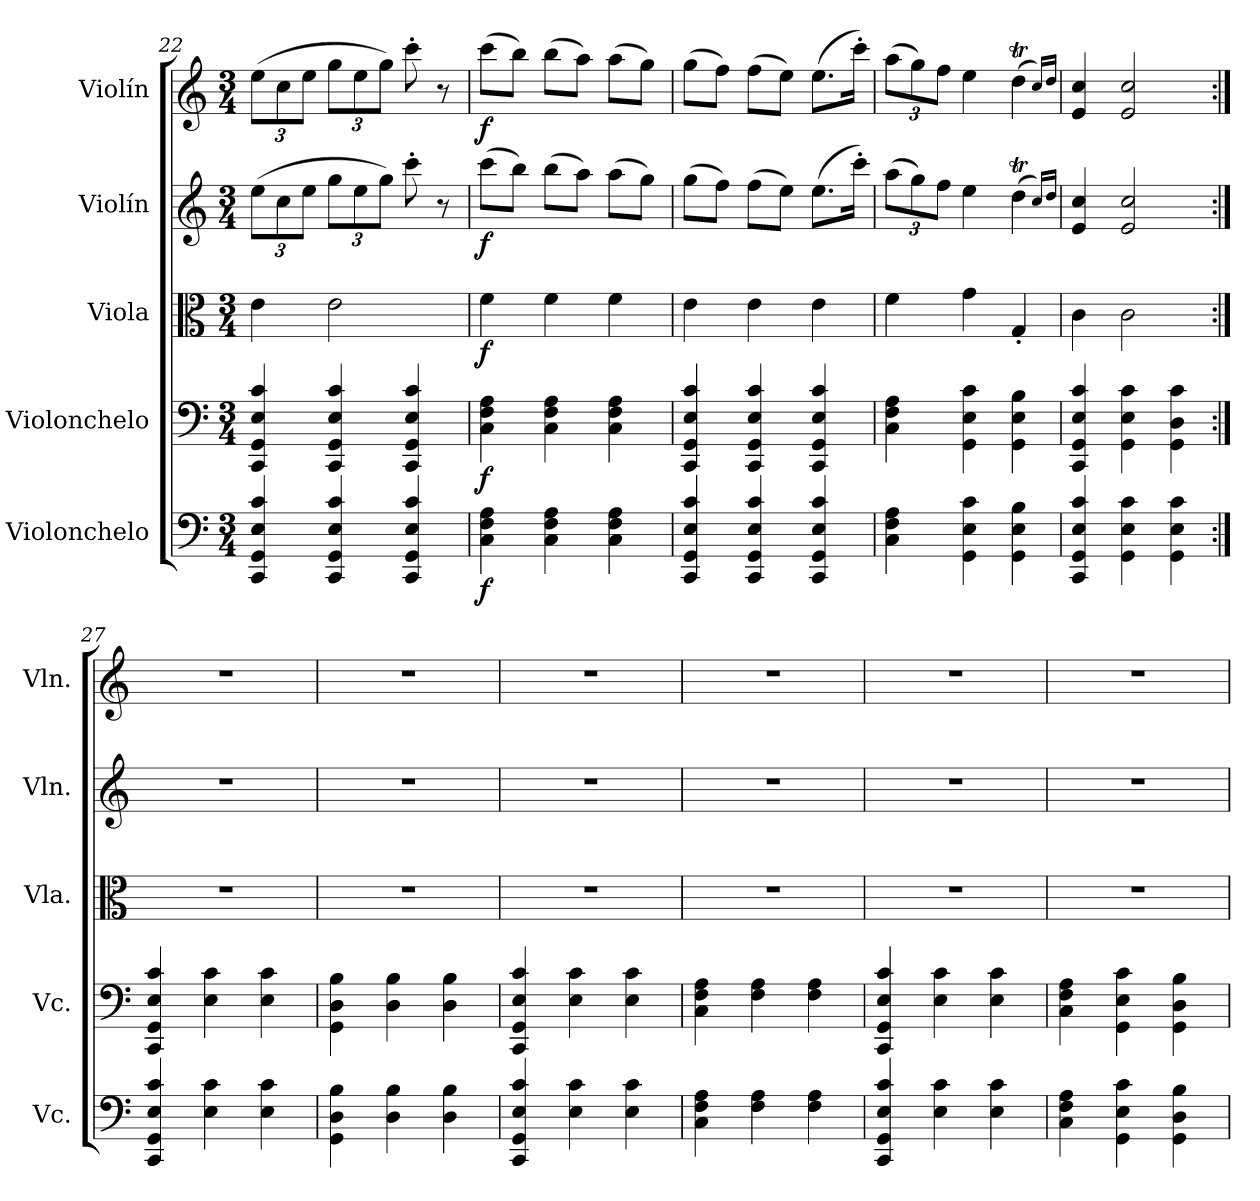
**kern	**dynam	**kern	**dynam	**kern	**dynam	**kern	**dynam	**kern	**dynam
*part5	*part5	*part4	*part4	*part3	*part3	*part2	*part2	*part1	*part1
*staff5	*staff5	*staff4	*staff4	*staff3	*staff3	*staff2	*staff2	*staff1	*staff1
*I"Violonchelo	*	*I"Violonchelo	*	*I"Viola	*	*I"Violín	*	*I"Violín	*
*I'Vc.	*	*I'Vc.	*	*I'Vla.	*	*I'Vln.	*	*I'Vln.	*
*clefF4	*	*clefF4	*	*clefC3	*	*clefG2	*	*clefG2	*
*k[]	*	*k[]	*	*k[]	*	*k[]	*	*k[]	*
*M3/4	*	*M3/4	*	*M3/4	*	*M3/4	*	*M3/4	*
*	*	*	*	*	*	*Xbrackettup	*	*Xbrackettup	*
=22	=22	=22	=22	=22	=22	=22	=22	=22	=22
4CC/ 4GG/ 4E/ 4c/	.	4CC/ 4GG/ 4E/ 4c/	.	4e\	.	(12ee\L	.	(12ee\L	.
.	.	.	.	.	.	12cc\	.	12cc\	.
.	.	.	.	.	.	12ee\J	.	12ee\J	.
4CC/ 4GG/ 4E/ 4c/	.	4CC/ 4GG/ 4E/ 4c/	.	2e\	.	12gg\L	.	12gg\L	.
.	.	.	.	.	.	12ee\	.	12ee\	.
.	.	.	.	.	.	12gg\J)	.	12gg\J)	.
4CC/ 4GG/ 4E/ 4c/	.	4CC/ 4GG/ 4E/ 4c/	.	.	.	8ccc'\	.	8ccc'\	.
.	.	.	.	.	.	8r	.	8r	.
=23	=23	=23	=23	=23	=23	=23	=23	=23	=23
!	!LO:DY:b	!	!LO:DY:b	!	!LO:DY:b	!	!LO:DY:b	!	!LO:DY:b
4C\ 4F\ 4A\	f	4C\ 4F\ 4A\	f	4f\	f	(8ccc\L	f	(8ccc\L	f
.	.	.	.	.	.	8bb\J)	.	8bb\J)	.
4C\ 4F\ 4A\	.	4C\ 4F\ 4A\	.	4f\	.	(8bb\L	.	(8bb\L	.
.	.	.	.	.	.	8aa\J)	.	8aa\J)	.
4C\ 4F\ 4A\	.	4C\ 4F\ 4A\	.	4f\	.	(8aa\L	.	(8aa\L	.
.	.	.	.	.	.	8gg\J)	.	8gg\J)	.
=24	=24	=24	=24	=24	=24	=24	=24	=24	=24
4CC/ 4GG/ 4E/ 4c/	.	4CC/ 4GG/ 4E/ 4c/	.	4e\	.	(8gg\L	.	(8gg\L	.
.	.	.	.	.	.	8ff\J)	.	8ff\J)	.
4CC/ 4GG/ 4E/ 4c/	.	4CC/ 4GG/ 4E/ 4c/	.	4e\	.	(8ff\L	.	(8ff\L	.
.	.	.	.	.	.	8ee\J)	.	8ee\J)	.
4CC/ 4GG/ 4E/ 4c/	.	4CC/ 4GG/ 4E/ 4c/	.	4e\	.	(8.ee\L	.	(8.ee\L	.
.	.	.	.	.	.	16ccc'\Jk)	.	16ccc'\Jk)	.
=25	=25	=25	=25	=25	=25	=25	=25	=25	=25
4C\ 4F\ 4A\	.	4C\ 4F\ 4A\	.	4f\	.	(12aa\L	.	(12aa\L	.
.	.	.	.	.	.	12gg\)	.	12gg\)	.
.	.	.	.	.	.	12ff\J	.	12ff\J	.
4GG\ 4E\ 4c\	.	4GG\ 4E\ 4c\	.	4g\	.	4ee\	.	4ee\	.
4GG\ 4E\ 4B\	.	4GG\ 4E\ 4B\	.	4G'/	.	(4ddT\	.	(4ddT\	.
.	.	.	.	.	.	16qcc/LL)	.	16qcc/LL)	.
.	.	.	.	.	.	16qdd/JJ	.	16qdd/JJ	.
!!LO:PB:g=z
=26	=26	=26	=26	=26	=26	=26	=26	=26	=26
4CC/ 4GG/ 4E/ 4c/	.	4CC/ 4GG/ 4E/ 4c/	.	4c\	.	4e/ 4cc/	.	4e/ 4cc/	.
4GG\ 4E\ 4c\	.	4GG\ 4E\ 4c\	.	2c\	.	2e/ 2cc/	.	2e/ 2cc/	.
4GG\ 4E\ 4c\	.	4GG\ 4D\ 4c\	.	.	.	.	.	.	.
=27:|!	=27:|!	=27:|!	=27:|!	=27:|!	=27:|!	=27:|!	=27:|!	=27:|!	=27:|!
4CC/ 4GG/ 4E/ 4c/	.	4CC/ 4GG/ 4E/ 4c/	.	2.r	.	2.r	.	2.r	.
4E\ 4c\	.	4E\ 4c\	.	.	.	.	.	.	.
4E\ 4c\	.	4E\ 4c\	.	.	.	.	.	.	.
=28	=28	=28	=28	=28	=28	=28	=28	=28	=28
4GG\ 4D\ 4B\	.	4GG\ 4D\ 4B\	.	2.r	.	2.r	.	2.r	.
4D\ 4B\	.	4D\ 4B\	.	.	.	.	.	.	.
4D\ 4B\	.	4D\ 4B\	.	.	.	.	.	.	.
=29	=29	=29	=29	=29	=29	=29	=29	=29	=29
4CC/ 4GG/ 4E/ 4c/	.	4CC/ 4GG/ 4E/ 4c/	.	2.r	.	2.r	.	2.r	.
4E\ 4c\	.	4E\ 4c\	.	.	.	.	.	.	.
4E\ 4c\	.	4E\ 4c\	.	.	.	.	.	.	.
=30	=30	=30	=30	=30	=30	=30	=30	=30	=30
4C\ 4F\ 4A\	.	4C\ 4F\ 4A\	.	2.r	.	2.r	.	2.r	.
4F\ 4A\	.	4F\ 4A\	.	.	.	.	.	.	.
4F\ 4A\	.	4F\ 4A\	.	.	.	.	.	.	.
=31	=31	=31	=31	=31	=31	=31	=31	=31	=31
4CC/ 4GG/ 4E/ 4c/	.	4CC/ 4GG/ 4E/ 4c/	.	2.r	.	2.r	.	2.r	.
4E\ 4c\	.	4E\ 4c\	.	.	.	.	.	.	.
4E\ 4c\	.	4E\ 4c\	.	.	.	.	.	.	.
=32	=32	=32	=32	=32	=32	=32	=32	=32	=32
4C\ 4F\ 4A\	.	4C\ 4F\ 4A\	.	2.r	.	2.r	.	2.r	.
4GG\ 4E\ 4c\	.	4GG\ 4E\ 4c\	.	.	.	.	.	.	.
4GG\ 4D\ 4B\	.	4GG\ 4D\ 4B\	.	.	.	.	.	.	.
=	=	=	=	=	=	=	=	=	=
*-	*-	*-	*-	*-	*-	*-	*-	*-	*-
